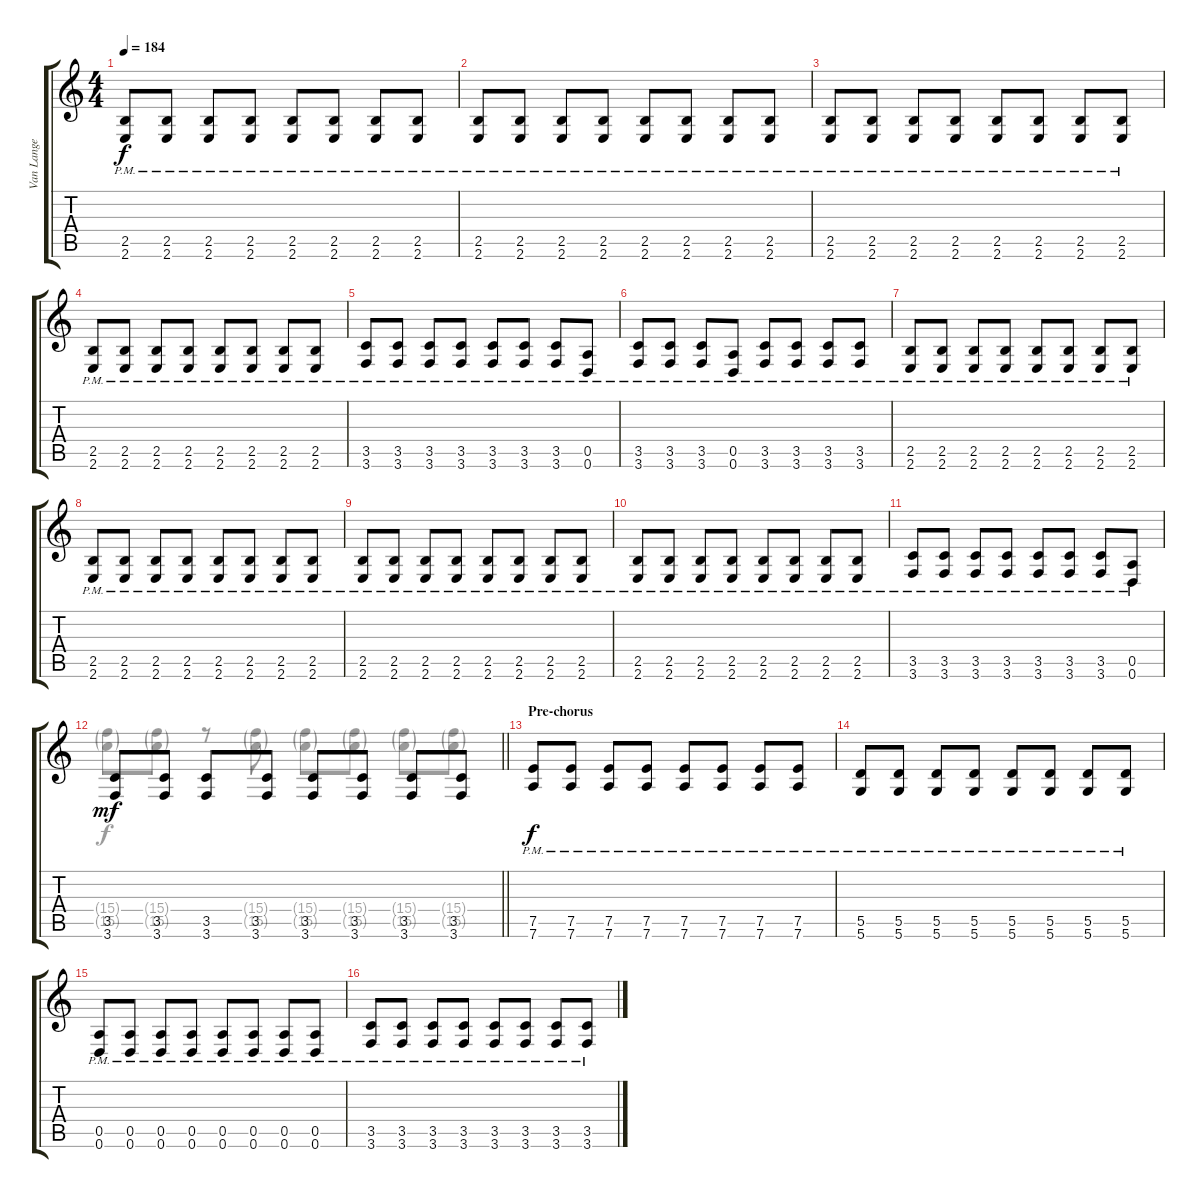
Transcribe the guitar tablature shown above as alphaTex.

\track ("Van Lange" "Van Lange") {instrument distortionguitar}
\staff {score tabs}
\tuning (E4 B3 G3 D3 A2 D2) {hide}
\voice
\ts (4 4)
\tempo 184
\clef g2
\ks c
(2.5{pm} 2.6{pm}).8{dy f} (2.5{pm} 2.6{pm}).8 (2.5{pm} 2.6{pm}).8 (2.5{pm} 2.6{pm}).8 (2.5{pm} 2.6{pm}).8 (2.5{pm} 2.6{pm}).8 (2.5{pm} 2.6{pm}).8 (2.5{pm} 2.6{pm}).8 |
(2.5{pm} 2.6{pm}).8 (2.5{pm} 2.6{pm}).8 (2.5{pm} 2.6{pm}).8 (2.5{pm} 2.6{pm}).8 (2.5{pm} 2.6{pm}).8 (2.5{pm} 2.6{pm}).8 (2.5{pm} 2.6{pm}).8 (2.5{pm} 2.6{pm}).8 |
(2.5{pm} 2.6{pm}).8 (2.5{pm} 2.6{pm}).8 (2.5{pm} 2.6{pm}).8 (2.5{pm} 2.6{pm}).8 (2.5{pm} 2.6{pm}).8 (2.5{pm} 2.6{pm}).8 (2.5{pm} 2.6{pm}).8 (2.5{pm} 2.6{pm}).8 |
(2.5{pm} 2.6{pm}).8 (2.5{pm} 2.6{pm}).8 (2.5{pm} 2.6{pm}).8 (2.5{pm} 2.6{pm}).8 (2.5{pm} 2.6{pm}).8 (2.5{pm} 2.6{pm}).8 (2.5{pm} 2.6{pm}).8 (2.5{pm} 2.6{pm}).8 |
(3.5{pm} 3.6{pm}).8 (3.5{pm} 3.6{pm}).8 (3.5{pm} 3.6{pm}).8 (3.5{pm} 3.6{pm}).8 (3.5{pm} 3.6{pm}).8 (3.5{pm} 3.6{pm}).8 (3.5{pm} 3.6{pm}).8 (0.5{pm} 0.6{pm}).8 |
(3.5{pm} 3.6{pm}).8 (3.5{pm} 3.6{pm}).8 (3.5{pm} 3.6{pm}).8 (0.5{pm} 0.6{pm}).8 (3.5{pm} 3.6{pm}).8 (3.5{pm} 3.6{pm}).8 (3.5{pm} 3.6{pm}).8 (3.5{pm} 3.6{pm}).8 |
(2.5{pm} 2.6{pm}).8 (2.5{pm} 2.6{pm}).8 (2.5{pm} 2.6{pm}).8 (2.5{pm} 2.6{pm}).8 (2.5{pm} 2.6{pm}).8 (2.5{pm} 2.6{pm}).8 (2.5{pm} 2.6{pm}).8 (2.5{pm} 2.6{pm}).8 |
(2.5{pm} 2.6{pm}).8 (2.5{pm} 2.6{pm}).8 (2.5{pm} 2.6{pm}).8 (2.5{pm} 2.6{pm}).8 (2.5{pm} 2.6{pm}).8 (2.5{pm} 2.6{pm}).8 (2.5{pm} 2.6{pm}).8 (2.5{pm} 2.6{pm}).8 |
(2.5{pm} 2.6{pm}).8 (2.5{pm} 2.6{pm}).8 (2.5{pm} 2.6{pm}).8 (2.5{pm} 2.6{pm}).8 (2.5{pm} 2.6{pm}).8 (2.5{pm} 2.6{pm}).8 (2.5{pm} 2.6{pm}).8 (2.5{pm} 2.6{pm}).8 |
(2.5{pm} 2.6{pm}).8 (2.5{pm} 2.6{pm}).8 (2.5{pm} 2.6{pm}).8 (2.5{pm} 2.6{pm}).8 (2.5{pm} 2.6{pm}).8 (2.5{pm} 2.6{pm}).8 (2.5{pm} 2.6{pm}).8 (2.5{pm} 2.6{pm}).8 |
(3.5{pm} 3.6{pm}).8 (3.5{pm} 3.6{pm}).8 (3.5{pm} 3.6{pm}).8 (3.5{pm} 3.6{pm}).8 (3.5{pm} 3.6{pm}).8 (3.5{pm} 3.6{pm}).8 (3.5{pm} 3.6{pm}).8 (0.5{pm} 0.6{pm}).8 |
\barLineRight lightlight
(3.5 3.6).8{dy mf} (3.5 3.6).8 (3.5 3.6).8 (3.5 3.6).8 (3.5 3.6).8 (3.5 3.6).8 (3.5 3.6).8 (3.5 3.6).8 |
\section ("" "Pre-chorus")
(7.5{pm} 7.6{pm}).8{dy f} (7.5{pm} 7.6{pm}).8 (7.5{pm} 7.6{pm}).8 (7.5{pm} 7.6{pm}).8 (7.5{pm} 7.6{pm}).8 (7.5{pm} 7.6{pm}).8 (7.5{pm} 7.6{pm}).8 (7.5{pm} 7.6{pm}).8 |
(5.5{pm} 5.6{pm}).8 (5.5{pm} 5.6{pm}).8 (5.5{pm} 5.6{pm}).8 (5.5{pm} 5.6{pm}).8 (5.5{pm} 5.6{pm}).8 (5.5{pm} 5.6{pm}).8 (5.5{pm} 5.6{pm}).8 (5.5{pm} 5.6{pm}).8 |
(0.5{pm} 0.6{pm}).8 (0.5{pm} 0.6{pm}).8 (0.5{pm} 0.6{pm}).8 (0.5{pm} 0.6{pm}).8 (0.5{pm} 0.6{pm}).8 (0.5{pm} 0.6{pm}).8 (0.5{pm} 0.6{pm}).8 (0.5{pm} 0.6{pm}).8 |
(3.5{pm} 3.6{pm}).8 (3.5{pm} 3.6{pm}).8 (3.5{pm} 3.6{pm}).8 (3.5{pm} 3.6{pm}).8 (3.5{pm} 3.6{pm}).8 (3.5{pm} 3.6{pm}).8 (3.5{pm} 3.6{pm}).8 (3.5{pm} 3.6{pm}).8
\voice
\clef g2
\ottava regular
\simile none
\ks c
|
|
|
|
|
|
|
|
|
|
|
\barLineRight lightlight
(15.4{g} 15.5{g}).8 (15.4{g} 15.5{g}).8 r.8 (15.4{g} 15.5{g}).8 (15.4{g} 15.5{g}).8 (15.4{g} 15.5{g}).8 (15.4{g} 15.5{g}).8 (15.4{g} 15.5{g}).8 |
|
|
|
